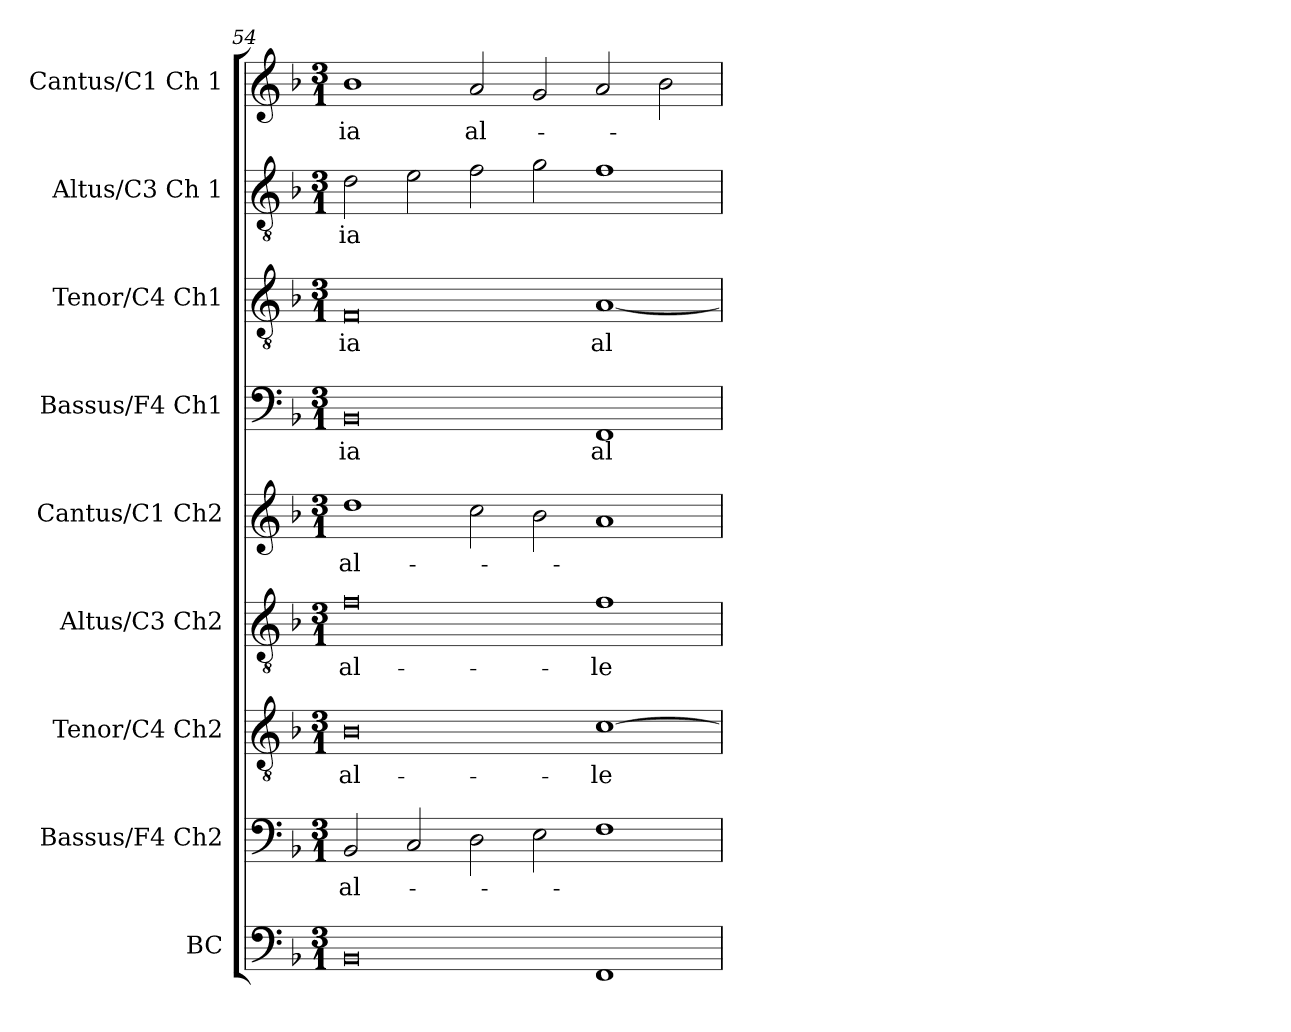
**kern	**kern	**text	**kern	**text	**kern	**text	**kern	**text	**kern	**text	**kern	**text	**kern	**text	**kern	**text
*part9	*part8	*part8	*part7	*part7	*part6	*part6	*part5	*part5	*part4	*part4	*part3	*part3	*part2	*part2	*part1	*part1
*staff9	*staff8	*staff8	*staff7	*staff7	*staff6	*staff6	*staff5	*staff5	*staff4	*staff4	*staff3	*staff3	*staff2	*staff2	*staff1	*staff1
*I"BC	*I"Bassus/F4  Ch2	*	*I"Tenor/C4  Ch2	*	*I"Altus/C3  Ch2	*	*I"Cantus/C1  Ch2	*	*I"Bassus/F4  Ch1	*	*I"Tenor/C4  Ch1	*	*I"Altus/C3  Ch 1	*	*I"Cantus/C1  Ch 1	*
*	*I'Ch	*	*I'Ch	*	*I'Ch	*	*I'Ch	*	*I'Ch	*	*I'Ch	*	*I'Ch	*	*I'Ch	*
*clefF4	*clefF4	*	*clefGv2	*	*clefGv2	*	*clefG2	*	*clefF4	*	*clefGv2	*	*clefGv2	*	*clefG2	*
*k[b-]	*k[b-]	*	*k[b-]	*	*k[b-]	*	*k[b-]	*	*k[b-]	*	*k[b-]	*	*k[b-]	*	*k[b-]	*
*F:	*F:	*	*F:	*	*F:	*	*F:	*	*F:	*	*F:	*	*F:	*	*F:	*
*M3/1	*M3/1	*	*M3/1	*	*M3/1	*	*M3/1	*	*M3/1	*	*M3/1	*	*M3/1	*	*M3/1	*
=54	=54	=54	=54	=54	=54	=54	=54	=54	=54	=54	=54	=54	=54	=54	=54	=54
!	!	!LO:LY:b:cj	!	!LO:LY:b:cj	!	!LO:LY:b:cj	!	!LO:LY:b:cj	!	!LO:LY:b:cj	!	!LO:LY:b:cj	!	!LO:LY:b:cj	!	!LO:LY:b:cj
0BB-	2BB-/	al-	0B-	al-	0f	al-	1dd	al-	0BB-	-ia	0F	-ia	2d\	-ia	1b-	-ia
.	2C/	.	.	.	.	.	.	.	.	.	.	.	2e\	.	.	.
!	!	!	!	!	!	!	!	!	!	!	!	!	!	!	!	!LO:LY:b:cj
.	2D\	.	.	.	.	.	2cc\	.	.	.	.	.	2f\	.	2a/	al-
.	2E\	.	.	.	.	.	2b-\	.	.	.	.	.	2g\	.	2g/	.
!	!	!	!	!LO:LY:b:cj	!	!LO:LY:b:cj	!	!	!	!LO:LY:b:cj	!	!LO:LY:b:cj	!	!	!	!
1FF	1F	.	[>1c	-le-	1f	-le-	1a	.	1FF	al-	[<1A	al-	1f	.	2a/	.
.	.	.	.	.	.	.	.	.	.	.	.	.	.	.	2b-\	.
=	=	=	=	=	=	=	=	=	=	=	=	=	=	=	=	=
*-	*-	*-	*-	*-	*-	*-	*-	*-	*-	*-	*-	*-	*-	*-	*-	*-
